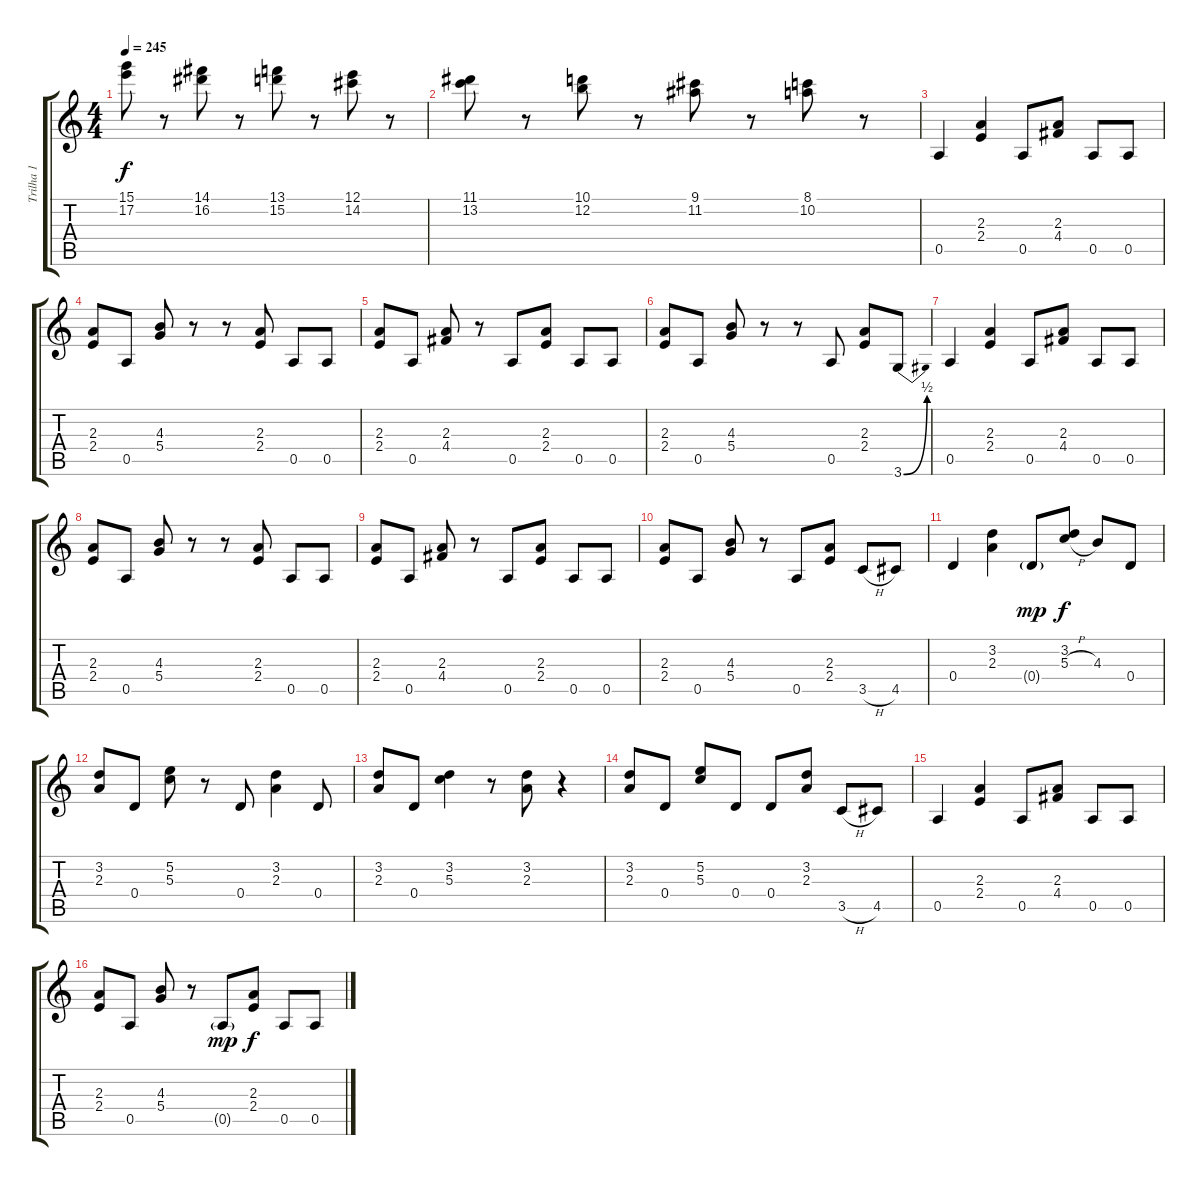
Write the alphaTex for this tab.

\track ("Trilha 1" "Trilha 1") {instrument electricguitarclean}
\staff {score tabs}
\tuning (E4 B3 G3 D3 A2 E2) {hide}
\ts (4 4)
\tempo 245
\clef g2
\ks c
(15.1 17.2).8{dy f instrument electricguitarclean} r.8 (14.1 16.2).8 r.8 (13.1 15.2).8 r.8 (12.1 14.2).8 r.8 |
(11.1 13.2).8 r.8 (10.1 12.2).8 r.8 (9.1 11.2).8 r.8 (8.1 10.2).8 r.8 |
0.5.4 (2.3 2.4).4 0.5.8 (2.3 4.4).8 0.5.8 0.5.8 |
(2.3 2.4).8 0.5.8 (4.3 5.4).8 r.8 r.8 (2.3 2.4).8 0.5.8 0.5.8 |
(2.3 2.4).8 0.5.8 (2.3 4.4).8 r.8 0.5.8 (2.3 2.4).8 0.5.8 0.5.8 |
(2.3 2.4).8 0.5.8 (4.3 5.4).8 r.8 r.8 0.5.8 (2.3 2.4).8 3.6{be (bend 0 0 60 2)}.8 |
0.5.4 (2.3 2.4).4 0.5.8 (2.3 4.4).8 0.5.8 0.5.8 |
(2.3 2.4).8 0.5.8 (4.3 5.4).8 r.8 r.8 (2.3 2.4).8 0.5.8 0.5.8 |
(2.3 2.4).8 0.5.8 (2.3 4.4).8 r.8 0.5.8 (2.3 2.4).8 0.5.8 0.5.8 |
(2.3 2.4).8 0.5.8 (4.3 5.4).8 r.8 0.5.8 (2.3 2.4).8 3.5{h}.8 4.5.8 |
0.4.4 (3.2 2.3).4 0.4{g}.8{dy mp} (3.2 5.3{h}).8{dy f} 4.3.8 0.4.8 |
(3.2 2.3).8 0.4.8 (5.2 5.3).8 r.8 0.4.8 (3.2 2.3).4 0.4.8 |
(3.2 2.3).8 0.4.8 (3.2 5.3).4 r.8 (3.2 2.3).8 r.4 |
(3.2 2.3).8 0.4.8 (5.2 5.3).8 0.4.8 0.4.8 (3.2 2.3).8 3.5{h}.8 4.5.8 |
0.5.4 (2.3 2.4).4 0.5.8 (2.3 4.4).8 0.5.8 0.5.8 |
(2.3 2.4).8 0.5.8 (4.3 5.4).8 r.8 0.5{g}.8{dy mp} (2.3 2.4).8{dy f} 0.5.8 0.5.8
